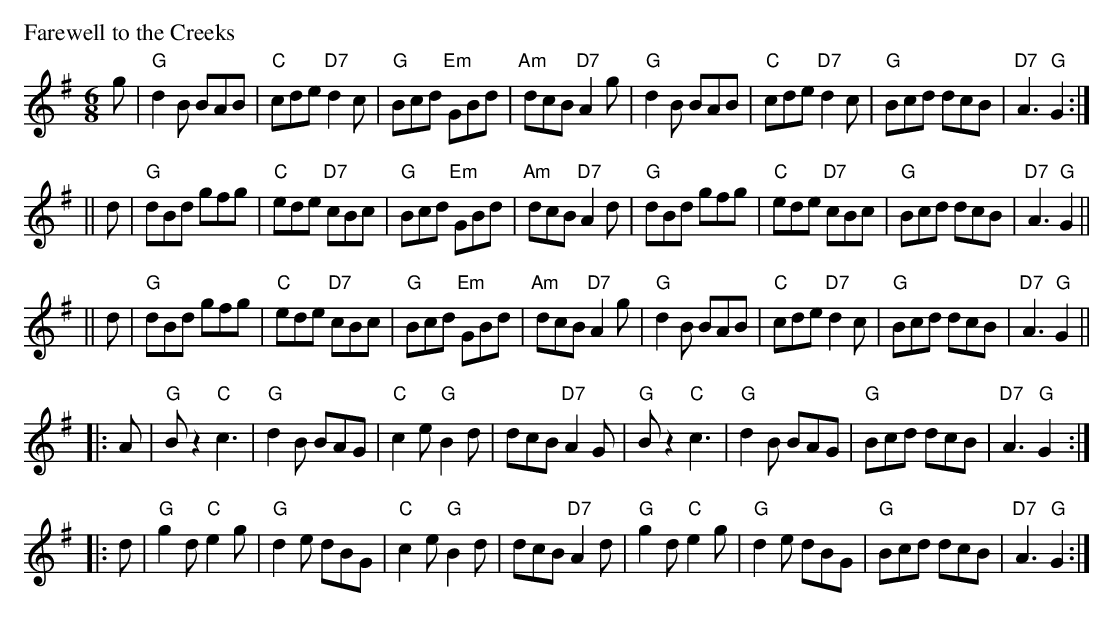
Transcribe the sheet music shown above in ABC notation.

X:1
P: Farewell to the Creeks
M: 6/8
L: 1/8
K: G
   g | "G"d2B BAB | "C"cde "D7"d2c | "G"Bcd "Em"GBd | "Am"dcB "D7"A2g \
     | "G"d2B BAB | "C"cde "D7"d2c | "G"Bcd     dcB | "D7"A3   "G"G2 :|
|| d | "G"dBd gfg | "C"ede "D7"cBc | "G"Bcd "Em"GBd | "Am"dcB "D7"A2d \
     | "G"dBd gfg | "C"ede "D7"cBc | "G"Bcd     dcB | "D7"A3   "G"G2 ||
|| d | "G"dBd gfg | "C"ede "D7"cBc | "G"Bcd "Em"GBd | "Am"dcB "D7"A2g \
     | "G"d2B BAB | "C"cde "D7"d2c | "G"Bcd     dcB | "D7"A3   "G"G2 ||
|: A | "G"Bz2 "C"c3  | "G"d2B  BAG | "C"c2e  "G"B2d |     dcB "D7"A2G \
     | "G"Bz2 "C"c3  | "G"d2B  BAG | "G"Bcd     dcB | "D7"A3   "G"G2 :|
|: d | "G"g2d "C"e2g | "G"d2e  dBG | "C"c2e  "G"B2d |     dcB "D7"A2d \
     | "G"g2d "C"e2g | "G"d2e  dBG | "G"Bcd     dcB | "D7"A3   "G"G2 :|
